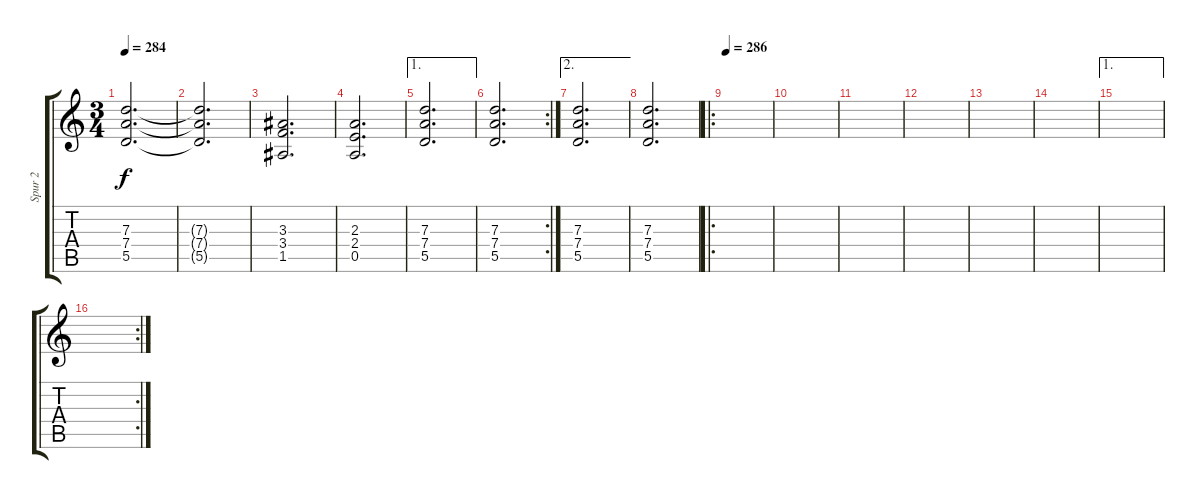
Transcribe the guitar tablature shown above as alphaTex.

\track ("Spur 2" "Spur 2") {instrument overdrivenguitar}
\staff {score tabs}
\tuning (E4 B3 G3 D3 A2 E2) {hide}
\ts (3 4)
\tempo 284
\clef g2
\ks c
(7.3 7.4 5.5).2{d dy f} |
(7.3{t} 7.4{t} 5.5{t}).2{d} |
(3.3 3.4 1.5).2{d} |
(2.3 2.4 0.5).2{d} |
\ae 1
(7.3 7.4 5.5).2{d} |
\rc 2
(7.3 7.4 5.5).2{d} |
\ae 2
(7.3 7.4 5.5).2{d} |
(7.3 7.4 5.5).2{d} |
\ro
\tempo 286
|
|
|
|
|
|
\ae 1
|
\rc 2
